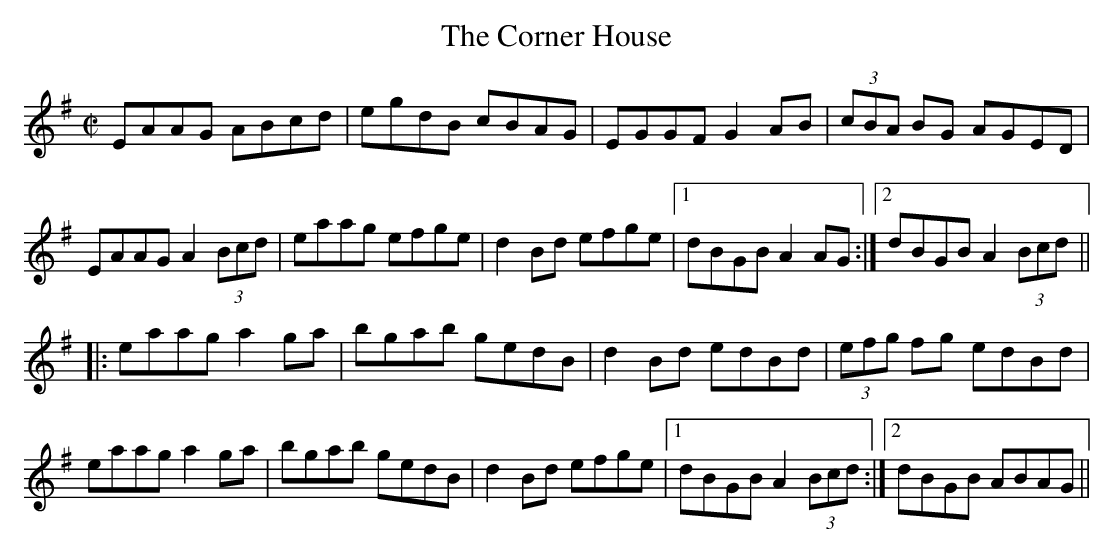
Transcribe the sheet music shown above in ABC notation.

X:1
T:The Corner House
M:C|
K:Ador
EAAG ABcd|egdB cBAG|EGGF G2AB|(3cBA BG AGED|
EAAG A2(3Bcd|eaag efge|d2Bd efge|1 dBGB A2AG:|2 dBGB A2(3Bcd||
|:eaag a2ga|bgab gedB|d2Bd edBd|(3efg fg edBd|
eaag a2ga|bgab gedB|d2Bd efge|1 dBGB A2(3Bcd:|2 dBGB ABAG ||
